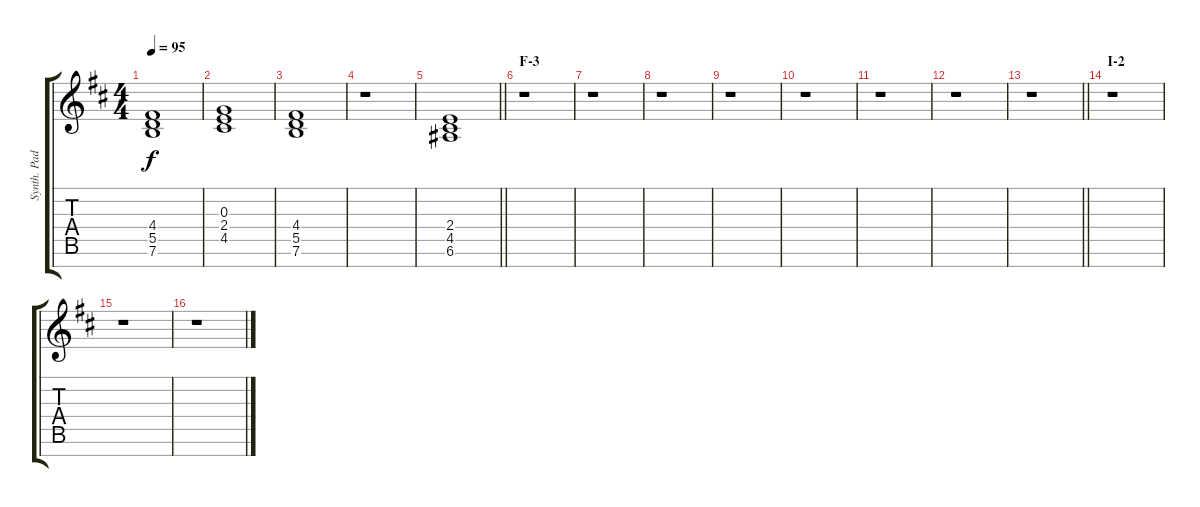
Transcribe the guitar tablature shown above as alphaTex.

\track ("Synth. Pad" "Synth. Pad") {instrument pad2warm}
\staff {score tabs}
\tuning (E5 B4 G4 D4 A3 E3 B2) {hide}
\ts (4 4)
\tempo 95
\clef g2
\ks d
(4.4 5.5 7.6).1{dy f} |
(0.3 2.4 4.5).1 |
(4.4 5.5 7.6).1 |
r.1 |
\barLineRight lightlight
(2.4 4.5 6.6).1 |
\section ("" "F-3")
r.1 |
r.1 |
r.1 |
r.1 |
r.1 |
r.1 |
r.1 |
\barLineRight lightlight
r.1 |
\section ("" "I-2")
r.1 |
r.1 |
r.1
